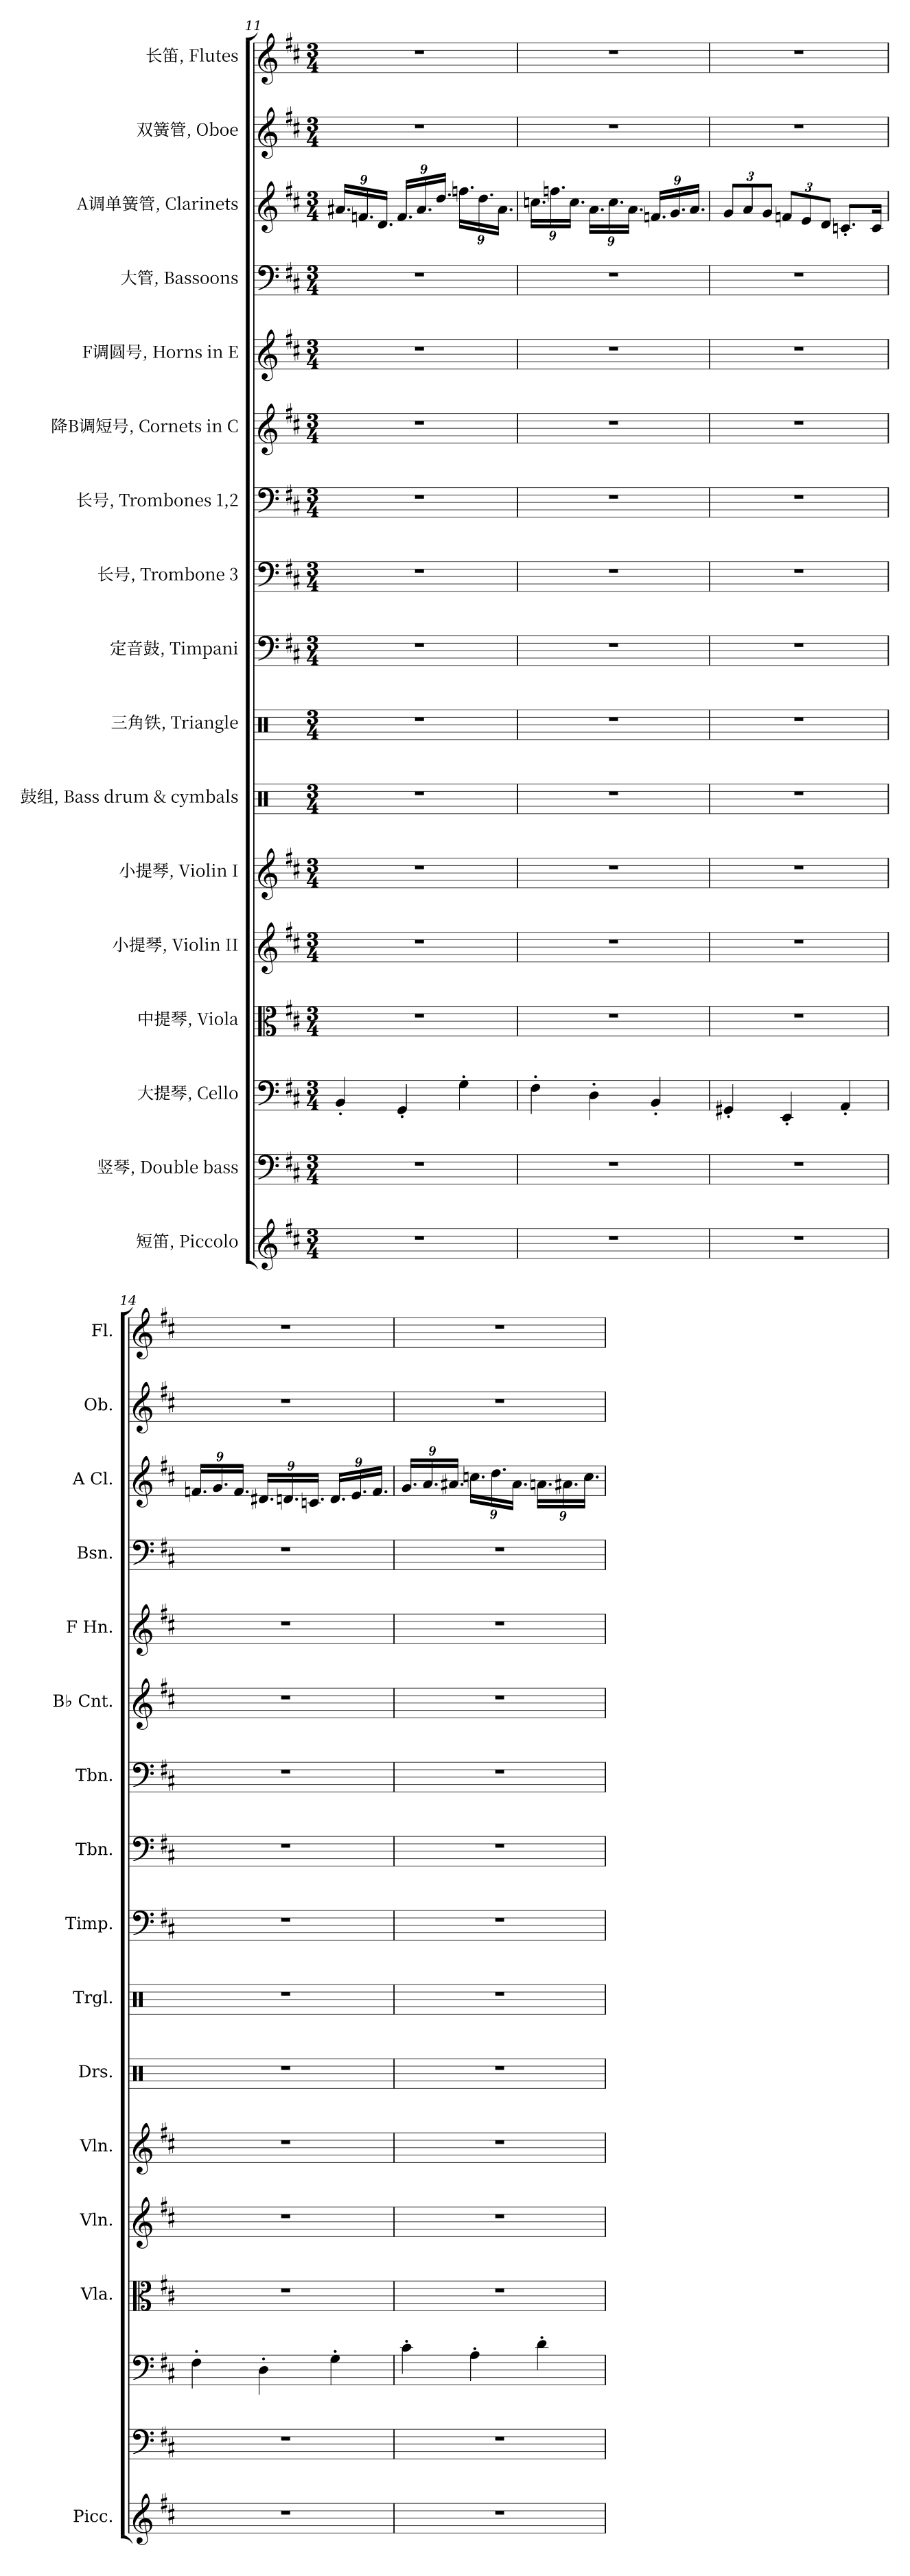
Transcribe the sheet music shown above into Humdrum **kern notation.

**kern	**kern	**kern	**kern	**kern	**kern	**kern	**kern	**kern	**kern	**kern	**kern	**kern	**kern	**kern	**kern	**kern
*part17	*part16	*part15	*part14	*part13	*part12	*part11	*part10	*part9	*part8	*part7	*part6	*part5	*part4	*part3	*part2	*part1
*staff17	*staff16	*staff15	*staff14	*staff13	*staff12	*staff11	*staff10	*staff9	*staff8	*staff7	*staff6	*staff5	*staff4	*staff3	*staff2	*staff1
*I"短笛, Piccolo	*I"竖琴, Double bass	*I"大提琴, Cello	*I"中提琴, Viola	*I"小提琴, Violin II	*I"小提琴, Violin I	*I"鼓组, Bass drum &amp; cymbals	*I"三角铁, Triangle	*I"定音鼓, Timpani	*I"长号, Trombone 3	*I"长号, Trombones 1,2	*I"降B调短号, Cornets in C	*I"F调圆号, Horns in E	*I"大管, Bassoons	*I"A调单簧管, Clarinets	*I"双簧管, Oboe	*I"长笛, Flutes
*I'Picc.	*	*	*I'Vla.	*I'Vln.	*I'Vln.	*I'Drs.	*I'Trgl.	*I'Timp.	*I'Tbn.	*I'Tbn.	*I'B♭ Cnt.	*I'F Hn.	*I'Bsn.	*I'A Cl.	*I'Ob.	*I'Fl.
!!LO:PB:g=z
*clefG2	*clefF4	*clefF4	*clefC3	*clefG2	*clefG2	*clefX	*clefX	*clefF4	*clefF4	*clefF4	*clefG2	*clefG2	*clefF4	*clefG2	*clefG2	*clefG2
*ITrd-7c-12	*	*	*	*	*	*	*	*	*	*	*ITrd1c2	*ITrd4c7	*	*ITrd2c3	*	*
*k[f#c#]	*k[f#c#]	*k[f#c#]	*k[f#c#]	*k[f#c#]	*k[f#c#]	*k[]	*k[]	*k[f#c#]	*k[f#c#]	*k[f#c#]	*k[]	*k[f#]	*k[f#c#]	*k[f#c#g#d#a#]	*k[f#c#]	*k[f#c#]
*M3/4	*M3/4	*M3/4	*M3/4	*M3/4	*M3/4	*M3/4	*M3/4	*M3/4	*M3/4	*M3/4	*M3/4	*M3/4	*M3/4	*M3/4	*M3/4	*M3/4
*	*	*	*	*	*	*	*	*	*	*	*	*	*	*Xbrackettup	*	*
=11	=11	=11	=11	=11	=11	=11	=11	=11	=11	=11	=11	=11	=11	=11	=11	=11
2.r	2.r	4BB'/	2.r	2.r	2.r	2.r	2.r	2.r	2.r	2.r	2.r	2.r	2.r	18.f##X/LL	2.r	2.r
.	.	.	.	.	.	.	.	.	.	.	.	.	.	18.dn/	.	.
.	.	.	.	.	.	.	.	.	.	.	.	.	.	18.B/JJ	.	.
.	.	4GG'/	.	.	.	.	.	.	.	.	.	.	.	18.d/LL	.	.
.	.	.	.	.	.	.	.	.	.	.	.	.	.	18.f##/	.	.
.	.	.	.	.	.	.	.	.	.	.	.	.	.	18.b/JJ	.	.
.	.	4G'\	.	.	.	.	.	.	.	.	.	.	.	18.ddn\LL	.	.
.	.	.	.	.	.	.	.	.	.	.	.	.	.	18.b\	.	.
.	.	.	.	.	.	.	.	.	.	.	.	.	.	18.f##\JJ	.	.
=12	=12	=12	=12	=12	=12	=12	=12	=12	=12	=12	=12	=12	=12	=12	=12	=12
2.r	2.r	4F#'\	2.r	2.r	2.r	2.r	2.r	2.r	2.r	2.r	2.r	2.r	2.r	18.an\LL	2.r	2.r
.	.	.	.	.	.	.	.	.	.	.	.	.	.	18.ddn\	.	.
.	.	.	.	.	.	.	.	.	.	.	.	.	.	18.a\JJ	.	.
.	.	4D'\	.	.	.	.	.	.	.	.	.	.	.	18.f#\LL	.	.
.	.	.	.	.	.	.	.	.	.	.	.	.	.	18.a\	.	.
.	.	.	.	.	.	.	.	.	.	.	.	.	.	18.f#\JJ	.	.
.	.	4BB'/	.	.	.	.	.	.	.	.	.	.	.	18.dn/LL	.	.
.	.	.	.	.	.	.	.	.	.	.	.	.	.	18.e/	.	.
.	.	.	.	.	.	.	.	.	.	.	.	.	.	18.f#/JJ	.	.
=13	=13	=13	=13	=13	=13	=13	=13	=13	=13	=13	=13	=13	=13	=13	=13	=13
2.r	2.r	4GG#X'/	2.r	2.r	2.r	2.r	2.r	2.r	2.r	2.r	2.r	2.r	2.r	12e/L	2.r	2.r
.	.	.	.	.	.	.	.	.	.	.	.	.	.	12f#/	.	.
.	.	.	.	.	.	.	.	.	.	.	.	.	.	12e/J	.	.
.	.	4EE'/	.	.	.	.	.	.	.	.	.	.	.	12dn/L	.	.
.	.	.	.	.	.	.	.	.	.	.	.	.	.	12c#/	.	.
.	.	.	.	.	.	.	.	.	.	.	.	.	.	12B/J	.	.
.	.	4AA'/	.	.	.	.	.	.	.	.	.	.	.	8.An'/L	.	.
.	.	.	.	.	.	.	.	.	.	.	.	.	.	16A/Jk	.	.
!!LO:PB:g=z
=14	=14	=14	=14	=14	=14	=14	=14	=14	=14	=14	=14	=14	=14	=14	=14	=14
2.r	2.r	4F#'\	2.r	2.r	2.r	2.r	2.r	2.r	2.r	2.r	2.r	2.r	2.r	18.dn/LL	2.r	2.r
.	.	.	.	.	.	.	.	.	.	.	.	.	.	18.e/	.	.
.	.	.	.	.	.	.	.	.	.	.	.	.	.	18.d/JJ	.	.
.	.	4D'\	.	.	.	.	.	.	.	.	.	.	.	18.B#X/LL	.	.
.	.	.	.	.	.	.	.	.	.	.	.	.	.	18.Bn/	.	.
.	.	.	.	.	.	.	.	.	.	.	.	.	.	18.An/JJ	.	.
.	.	4G'\	.	.	.	.	.	.	.	.	.	.	.	18.B/LL	.	.
.	.	.	.	.	.	.	.	.	.	.	.	.	.	18.c#/	.	.
.	.	.	.	.	.	.	.	.	.	.	.	.	.	18.d/JJ	.	.
=15	=15	=15	=15	=15	=15	=15	=15	=15	=15	=15	=15	=15	=15	=15	=15	=15
2.r	2.r	4c#'\	2.r	2.r	2.r	2.r	2.r	2.r	2.r	2.r	2.r	2.r	2.r	18.e/LL	2.r	2.r
.	.	.	.	.	.	.	.	.	.	.	.	.	.	18.f#/	.	.
.	.	.	.	.	.	.	.	.	.	.	.	.	.	18.f##X/JJ	.	.
.	.	4A'\	.	.	.	.	.	.	.	.	.	.	.	18.an\LL	.	.
.	.	.	.	.	.	.	.	.	.	.	.	.	.	18.b\	.	.
.	.	.	.	.	.	.	.	.	.	.	.	.	.	18.f##\JJ	.	.
.	.	4d'\	.	.	.	.	.	.	.	.	.	.	.	18.f#X\LL	.	.
.	.	.	.	.	.	.	.	.	.	.	.	.	.	18.f##X\	.	.
.	.	.	.	.	.	.	.	.	.	.	.	.	.	18.a\JJ	.	.
=	=	=	=	=	=	=	=	=	=	=	=	=	=	=	=	=
*-	*-	*-	*-	*-	*-	*-	*-	*-	*-	*-	*-	*-	*-	*-	*-	*-
